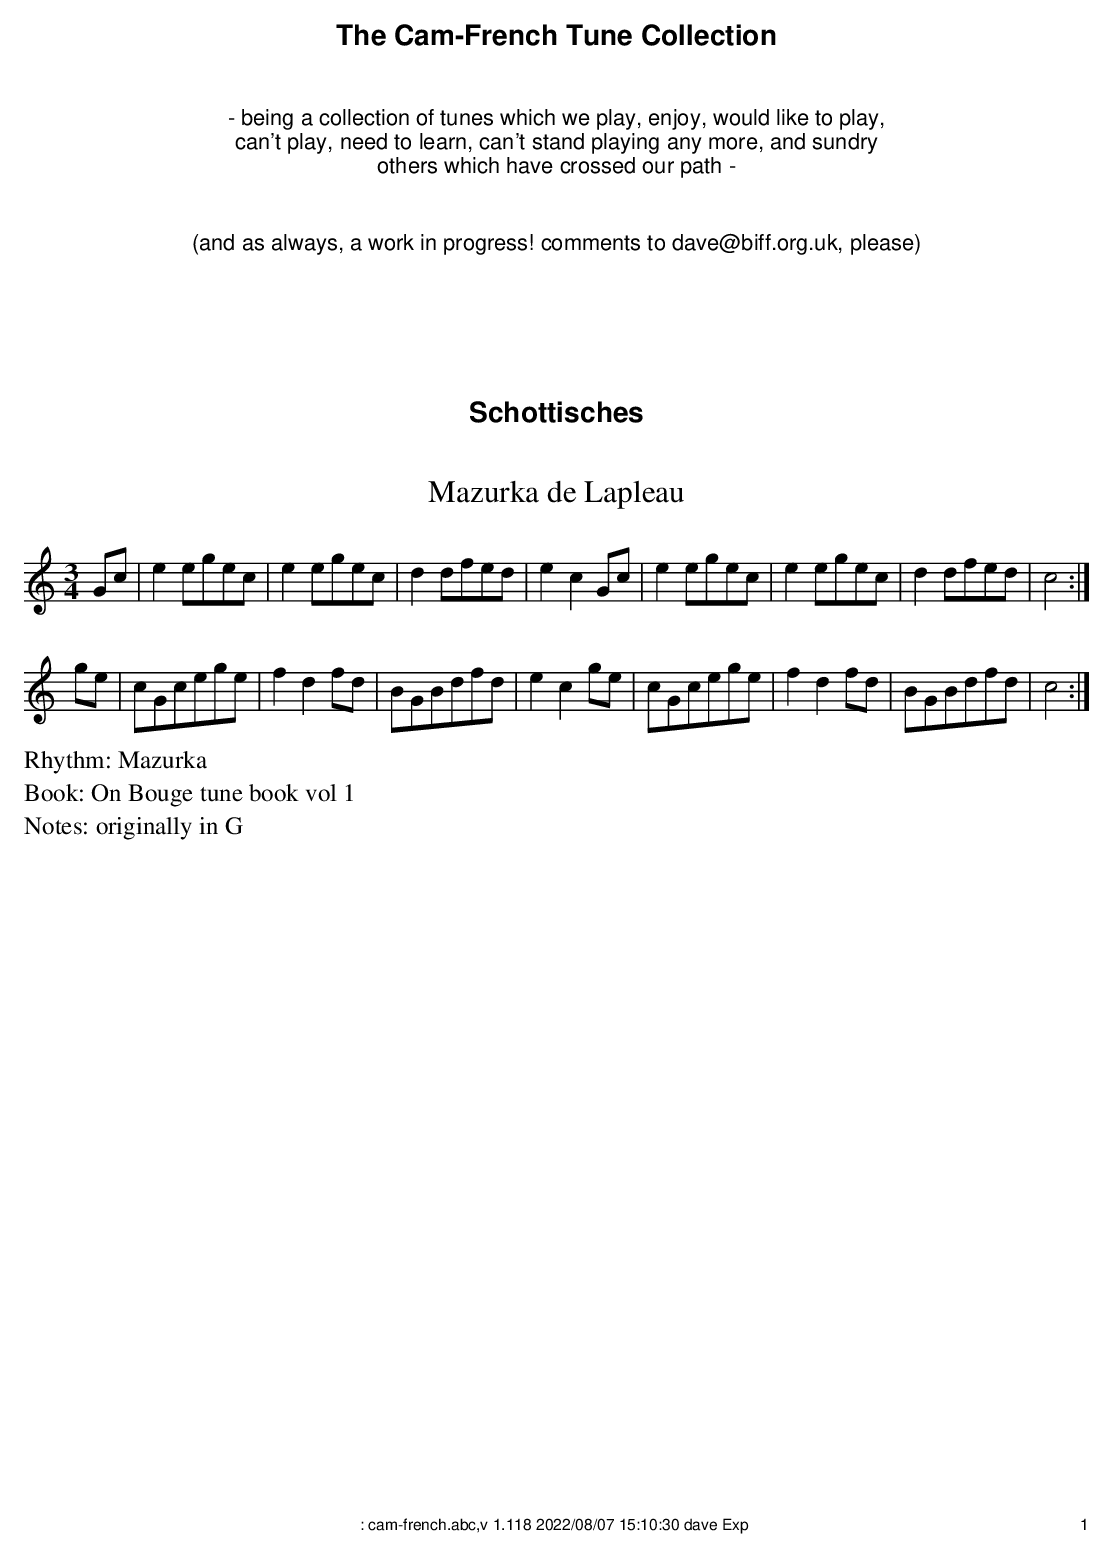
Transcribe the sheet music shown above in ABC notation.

X:1
T:Mazurka de Lapleau
M:3/4
L:1/8
K:C
Gc|e2 egec|e2 egec|d2 dfed|e2 c2 Gc| \
e2 egec|e2 egec|d2 dfed|c4:|
ge|cGcege|f2d2fd|BGBdfd|e2c2ge| \
cGcege|f2d2fd|BGBdfd|c4:|
